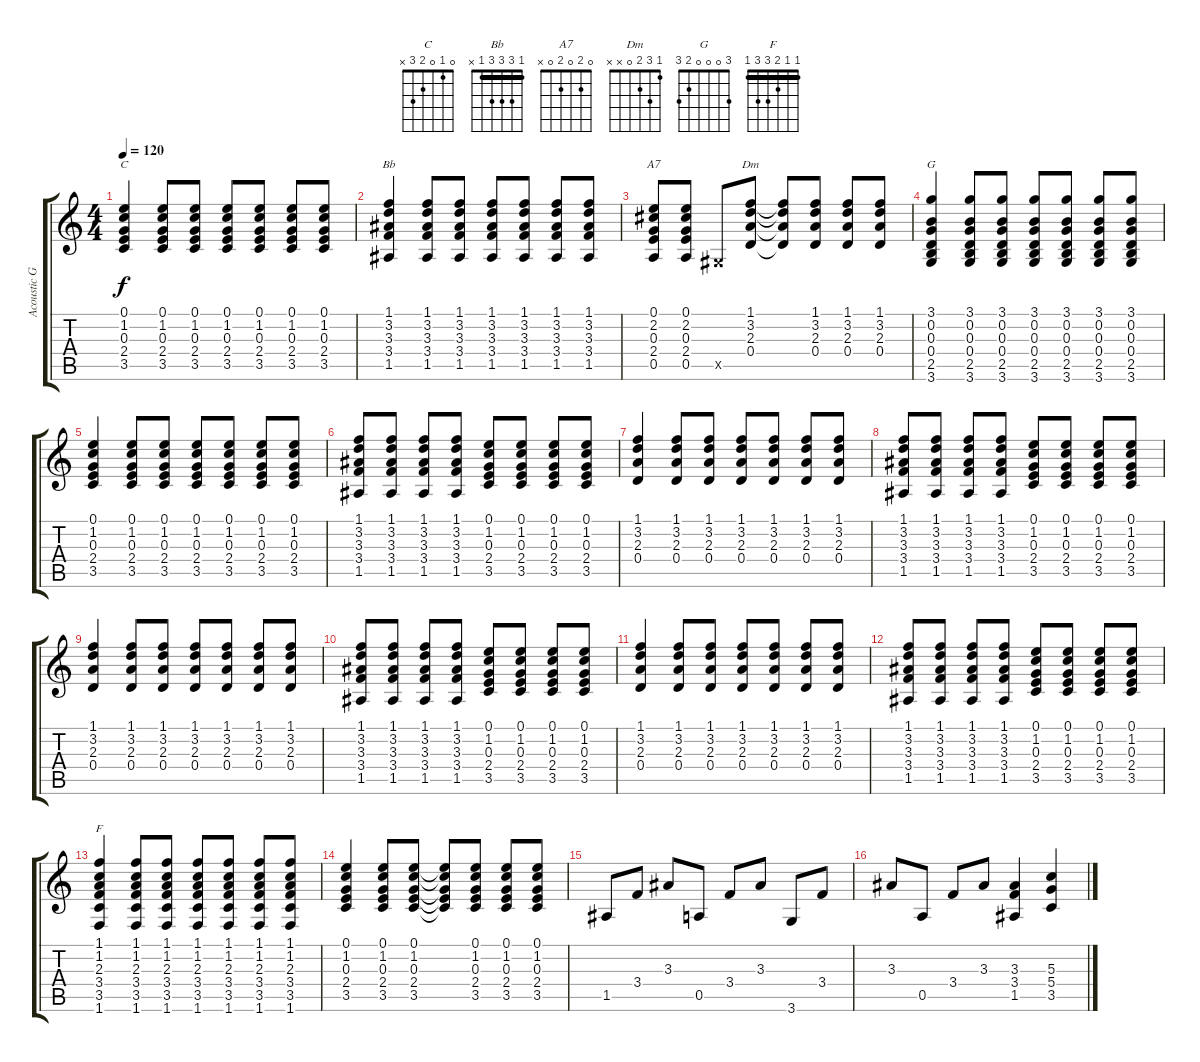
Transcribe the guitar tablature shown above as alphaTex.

\track ("Acoustic Guitar" "Acoustic G") {instrument acousticguitarsteel}
\staff {score tabs}
\tuning (E4 B3 G3 D3 A2 E2) {hide}
\chord ("C" 0 1 0 2 3 x)
\chord ("Bb" 1 3 3 3 1 x) {barre 1}
\chord ("A7" 0 2 0 2 0 x)
\chord ("Dm" 1 3 2 0 x x)
\chord ("G" 3 0 0 0 2 3)
\chord ("F" 1 1 2 3 3 1) {barre 1}
\ts (4 4)
\tempo 120
\clef g2
\ks c
(0.1 1.2 0.3 2.4 3.5).4{ch "C" dy f} (0.1 1.2 0.3 2.4 3.5).8 (0.1 1.2 0.3 2.4 3.5).8 (0.1 1.2 0.3 2.4 3.5).8 (0.1 1.2 0.3 2.4 3.5).8 (0.1 1.2 0.3 2.4 3.5).8 (0.1 1.2 0.3 2.4 3.5).8 |
(1.1 3.2 3.3 3.4 1.5).4{ch "Bb"} (1.1 3.2 3.3 3.4 1.5).8 (1.1 3.2 3.3 3.4 1.5).8 (1.1 3.2 3.3 3.4 1.5).8 (1.1 3.2 3.3 3.4 1.5).8 (1.1 3.2 3.3 3.4 1.5).8 (1.1 3.2 3.3 3.4 1.5).8 |
(0.1 2.2 0.3 2.4 0.5).8{ch "A7"} (0.1 2.2 0.3 2.4 0.5).8 -1.5{x}.8 (1.1 3.2 2.3 0.4).8{ch "Dm"} (1.1{t} 3.2{t} 2.3{t} 0.4{t}).8 (1.1 3.2 2.3 0.4).8 (1.1 3.2 2.3 0.4).8 (1.1 3.2 2.3 0.4).8 |
(3.1 0.2 0.3 0.4 2.5 3.6).4{ch "G"} (3.1 0.2 0.3 0.4 2.5 3.6).8 (3.1 0.2 0.3 0.4 2.5 3.6).8 (3.1 0.2 0.3 0.4 2.5 3.6).8 (3.1 0.2 0.3 0.4 2.5 3.6).8 (3.1 0.2 0.3 0.4 2.5 3.6).8 (3.1 0.2 0.3 0.4 2.5 3.6).8 |
(0.1 1.2 0.3 2.4 3.5).4 (0.1 1.2 0.3 2.4 3.5).8 (0.1 1.2 0.3 2.4 3.5).8 (0.1 1.2 0.3 2.4 3.5).8 (0.1 1.2 0.3 2.4 3.5).8 (0.1 1.2 0.3 2.4 3.5).8 (0.1 1.2 0.3 2.4 3.5).8 |
(1.1 3.2 3.3 3.4 1.5).8 (1.1 3.2 3.3 3.4 1.5).8 (1.1 3.2 3.3 3.4 1.5).8 (1.1 3.2 3.3 3.4 1.5).8 (0.1 1.2 0.3 2.4 3.5).8 (0.1 1.2 0.3 2.4 3.5).8 (0.1 1.2 0.3 2.4 3.5).8 (0.1 1.2 0.3 2.4 3.5).8 |
(1.1 3.2 2.3 0.4).4 (1.1 3.2 2.3 0.4).8 (1.1 3.2 2.3 0.4).8 (1.1 3.2 2.3 0.4).8 (1.1 3.2 2.3 0.4).8 (1.1 3.2 2.3 0.4).8 (1.1 3.2 2.3 0.4).8 |
(1.1 3.2 3.3 3.4 1.5).8 (1.1 3.2 3.3 3.4 1.5).8 (1.1 3.2 3.3 3.4 1.5).8 (1.1 3.2 3.3 3.4 1.5).8 (0.1 1.2 0.3 2.4 3.5).8 (0.1 1.2 0.3 2.4 3.5).8 (0.1 1.2 0.3 2.4 3.5).8 (0.1 1.2 0.3 2.4 3.5).8 |
(1.1 3.2 2.3 0.4).4 (1.1 3.2 2.3 0.4).8 (1.1 3.2 2.3 0.4).8 (1.1 3.2 2.3 0.4).8 (1.1 3.2 2.3 0.4).8 (1.1 3.2 2.3 0.4).8 (1.1 3.2 2.3 0.4).8 |
(1.1 3.2 3.3 3.4 1.5).8 (1.1 3.2 3.3 3.4 1.5).8 (1.1 3.2 3.3 3.4 1.5).8 (1.1 3.2 3.3 3.4 1.5).8 (0.1 1.2 0.3 2.4 3.5).8 (0.1 1.2 0.3 2.4 3.5).8 (0.1 1.2 0.3 2.4 3.5).8 (0.1 1.2 0.3 2.4 3.5).8 |
(1.1 3.2 2.3 0.4).4 (1.1 3.2 2.3 0.4).8 (1.1 3.2 2.3 0.4).8 (1.1 3.2 2.3 0.4).8 (1.1 3.2 2.3 0.4).8 (1.1 3.2 2.3 0.4).8 (1.1 3.2 2.3 0.4).8 |
(1.1 3.2 3.3 3.4 1.5).8 (1.1 3.2 3.3 3.4 1.5).8 (1.1 3.2 3.3 3.4 1.5).8 (1.1 3.2 3.3 3.4 1.5).8 (0.1 1.2 0.3 2.4 3.5).8 (0.1 1.2 0.3 2.4 3.5).8 (0.1 1.2 0.3 2.4 3.5).8 (0.1 1.2 0.3 2.4 3.5).8 |
(1.1 1.2 2.3 3.4 3.5 1.6).4{ch "F"} (1.1 1.2 2.3 3.4 3.5 1.6).8 (1.1 1.2 2.3 3.4 3.5 1.6).8 (1.1 1.2 2.3 3.4 3.5 1.6).8 (1.1 1.2 2.3 3.4 3.5 1.6).8 (1.1 1.2 2.3 3.4 3.5 1.6).8 (1.1 1.2 2.3 3.4 3.5 1.6).8 |
(0.1 1.2 0.3 2.4 3.5).4 (0.1 1.2 0.3 2.4 3.5).8 (0.1 1.2 0.3 2.4 3.5).8 (0.1{t} 1.2{t} 0.3{t} 2.4{t} 3.5{t}).8 (0.1 1.2 0.3 2.4 3.5).8 (0.1 1.2 0.3 2.4 3.5).8 (0.1 1.2 0.3 2.4 3.5).8 |
1.5.8 3.4.8 3.3.8 0.5.8 3.4.8 3.3.8 3.6.8 3.4.8 |
3.3.8 0.5.8 3.4.8 3.3.8 (3.3 3.4 1.5).4 (5.3 5.4 3.5).4
